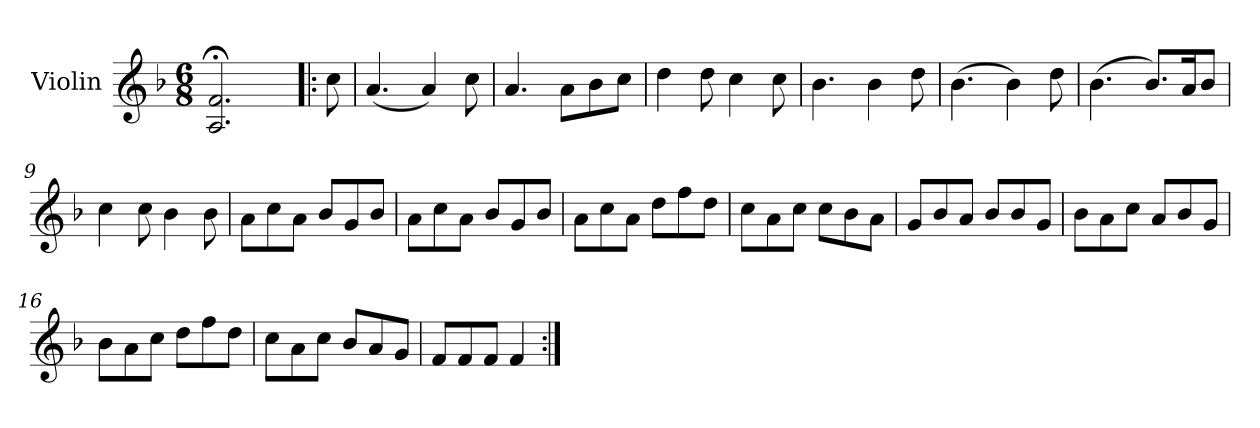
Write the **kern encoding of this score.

**kern
*part1
*staff1
*I"Violin
*I'Vln.
*clefG2
*k[b-]
*M6/8
=1
2.A;</ 2.f;</
=2!|:
8cc\
=3
(<4.a/
4a/)
8cc\
=4
4.a/
8a\L
8b-\
8cc\J
=5
4dd\
8dd\
4cc\
8cc\
=6
4.b-\
4b-\
8dd\
=7
(>4.b-\
4b-\)
8dd\
!!LO:LB:g=z
=8
(>4.b-\
8.b-/L)
16a/k
8b-/J
=9
4cc\
8cc\
4b-\
8b-\
=10
8a\L
8cc\
8a\J
8b-/L
8g/
8b-/J
=11
8a\L
8cc\
8a\J
8b-/L
8g/
8b-/J
=12
8a\L
8cc\
8a\J
8dd\L
8ff\
8dd\J
=13
8cc\L
8a\
8cc\J
8cc\L
8b-\
8a\J
!!LO:LB:g=z
=14
8g/L
8b-/
8a/J
8b-/L
8b-/
8g/J
=15
8b-\L
8a\
8cc\J
8a/L
8b-/
8g/J
=16
8b-\L
8a\
8cc\J
8dd\L
8ff\
8dd\J
=17
8cc\L
8a\
8cc\J
8b-/L
8a/
8g/J
=18
8f/L
8f/
8f/J
4f/
=:|!
*-
